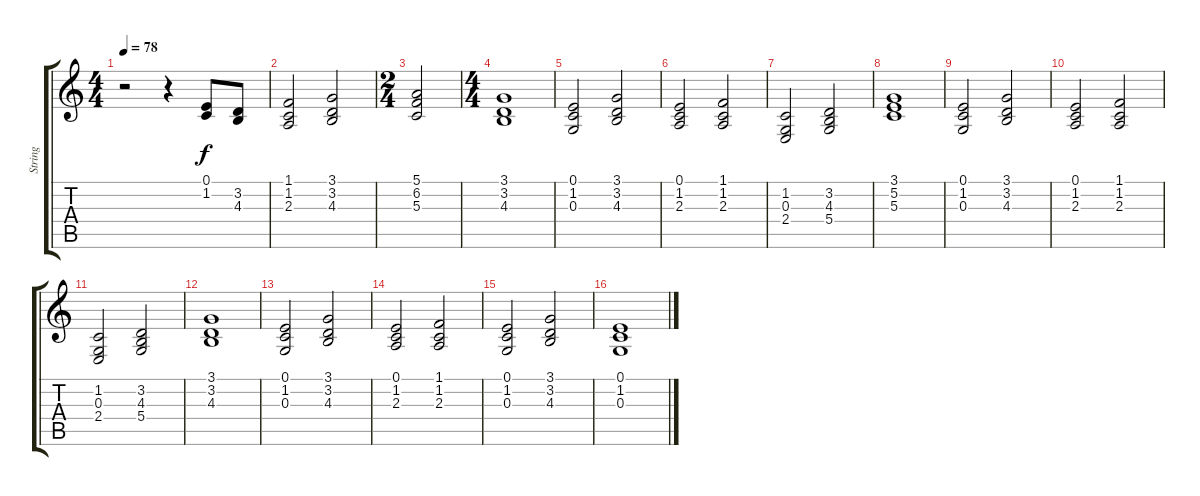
\track ("String" "String") {instrument stringensemble2}
\staff {score tabs}
\tuning (E4 B3 G3 D3 A2 E2) {hide}
\ts (4 4)
\tempo 78
\clef g2
\ks c
r.2{dy f} r.4 (0.1 1.2).8 (3.2 4.3).8 |
(1.1 1.2 2.3).2 (3.1 3.2 4.3).2 |
\ts (2 4)
(5.1 6.2 5.3).2 |
\ts (4 4)
(3.1 3.2 4.3).1 |
(0.1 1.2 0.3).2 (3.1 3.2 4.3).2 |
(0.1 1.2 2.3).2 (1.1 1.2 2.3).2 |
(1.2 0.3 2.4).2 (3.2 4.3 5.4).2 |
(3.1 5.2 5.3).1 |
(0.1 1.2 0.3).2 (3.1 3.2 4.3).2 |
(0.1 1.2 2.3).2 (1.1 1.2 2.3).2 |
(1.2 0.3 2.4).2 (3.2 4.3 5.4).2 |
(3.1 3.2 4.3).1 |
(0.1 1.2 0.3).2 (3.1 3.2 4.3).2 |
(0.1 1.2 2.3).2 (1.1 1.2 2.3).2 |
(0.1 1.2 0.3).2 (3.1 3.2 4.3).2 |
(0.1 1.2 0.3).1
